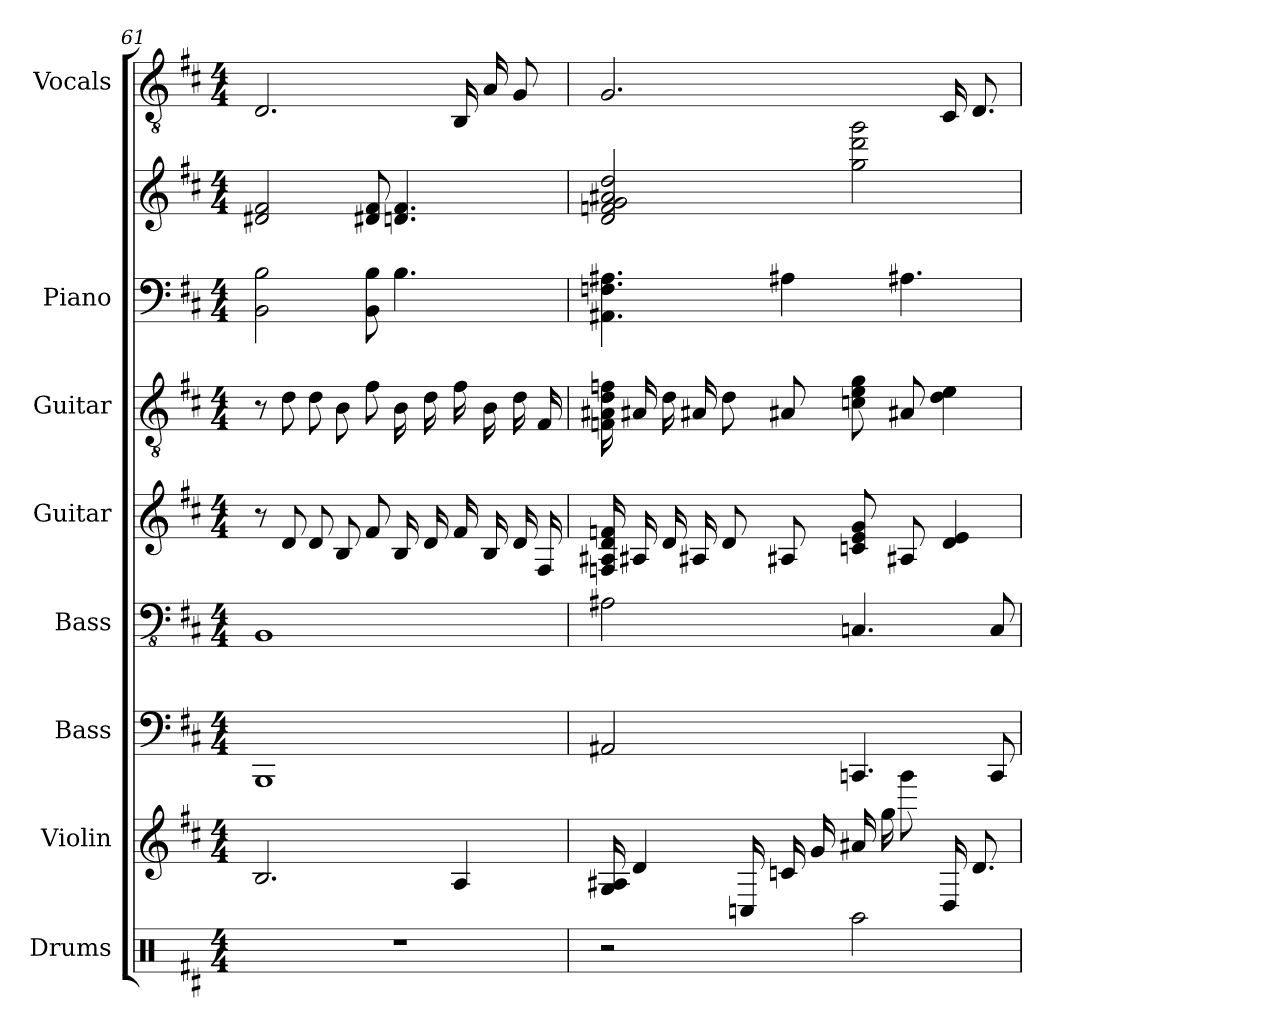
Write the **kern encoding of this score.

**kern	**kern	**kern	**kern	**kern	**kern	**kern	**kern	**kern
*part8	*part7	*part6	*part5	*part4	*part3	*part2	*part2	*part1
*staff9	*staff8	*staff7	*staff6	*staff5	*staff4	*staff3	*staff2	*staff1
*I"Drums	*I"Violin	*I"Bass	*I"Bass	*I"Guitar	*I"Guitar	*I"Piano	*	*I"Vocals
*clefX	*clefG2	*	*clefFv4	*	*clefGv2	*clefF4	*clefG2	*clefGv2
*k[f#c#]	*k[f#c#]	*k[f#c#]	*k[f#c#]	*k[f#c#]	*k[f#c#]	*k[f#c#]	*k[f#c#]	*k[f#c#]
*D:	*D:	*D:	*D:	*D:	*D:	*D:	*D:	*D:
*M4/4	*M4/4	*M4/4	*M4/4	*M4/4	*M4/4	*M4/4	*M4/4	*M4/4
=61	=61	=61	=61	=61	=61	=61	=61	=61
1r	2.B	1BBB	1BBB	8r	8r	2B 2BB	2d#X 2f#	2.D
.	.	.	.	8d	8d	.	.	.
.	.	.	.	8d	8d	.	.	.
.	.	.	.	8B	8B	.	.	.
.	.	.	.	8f#	8f#	8B 8BB	8d#X 8f#	.
.	.	.	.	16B	16B	4.B	4.d 4.f#	.
.	.	.	.	16d	16d	.	.	.
.	4A	.	.	16f#	16f#	.	.	16BB
.	.	.	.	16B	16B	.	.	16A
.	.	.	.	16d	16d	.	.	8G
.	.	.	.	16F#	16F#	.	.	.
=62	=62	=62	=62	=62	=62	=62	=62	=62
2r	16A#X 16G	2AA#X	2AA#X	16f 16A#X 16F 16d	16f 16A#X 16F 16d	4.AA#X 4.F 4.A#X	2d 2f 2g 2a#X 2dd	2.G
.	4d	.	.	16A#X	16A#X	.	.	.
.	.	.	.	16d	16d	.	.	.
.	.	.	.	16A#X	16A#X	.	.	.
.	.	.	.	8d	8d	.	.	.
.	16C	.	.	.	.	.	.	.
.	16c	.	.	8A#X	8A#X	4A#X	.	.
.	16g	.	.	.	.	.	.	.
2Raa	16a#X	4.CC	4.CC	8e 8g 8c	8e 8g 8c	.	2gg 2ddd 2ggg	.
.	16gg	.	.	.	.	.	.	.
.	8ggg	.	.	8A#X	8A#X	4.A#X	.	.
.	16D	.	.	4e 4d	4e 4d	.	.	16C#
.	8.d	.	.	.	.	.	.	8.D
.	.	8CC	8CC	.	.	.	.	.
=	=	=	=	=	=	=	=	=
*-	*-	*-	*-	*-	*-	*-	*-	*-
